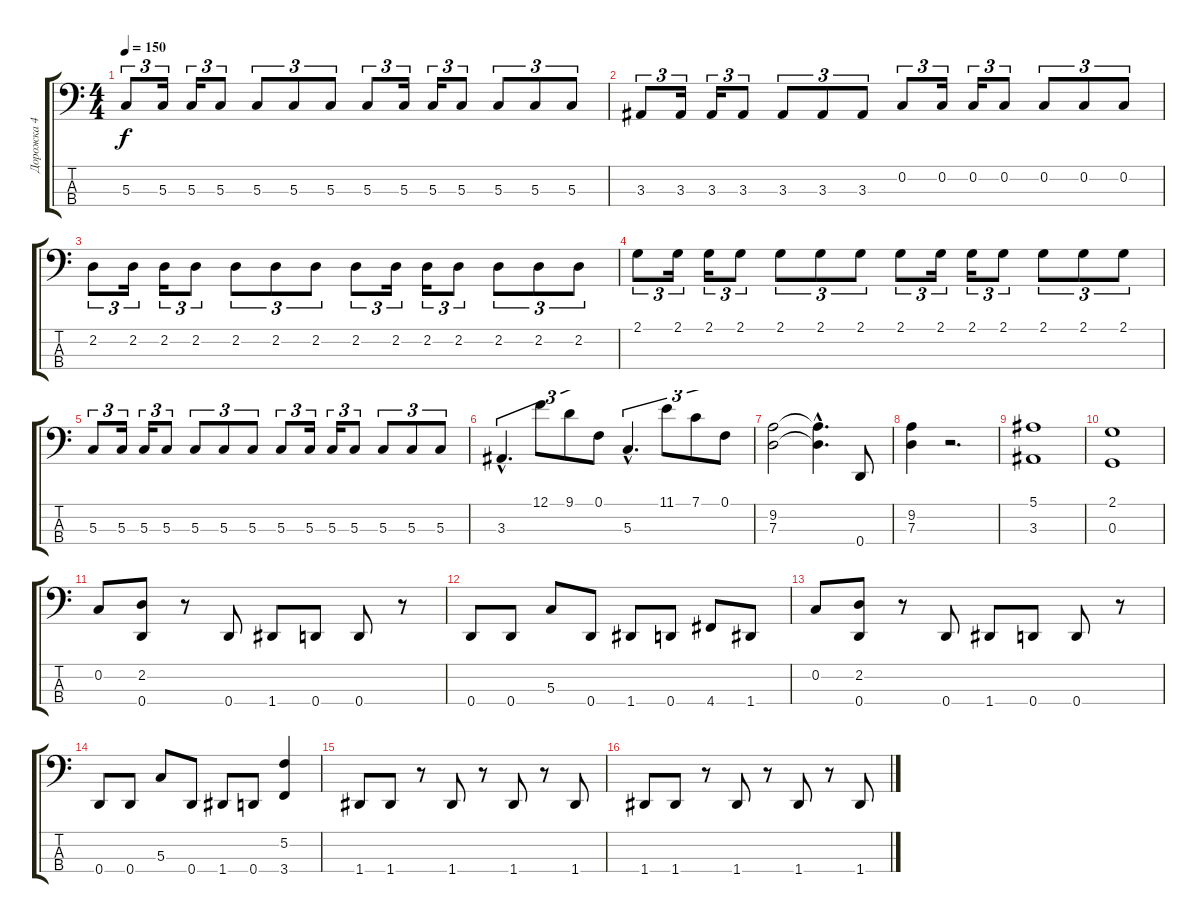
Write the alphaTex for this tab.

\track ("Дорожка 4" "Дорожка 4") {instrument slapbass1}
\staff {score tabs}
\tuning (F2 C2 G1 D1) {hide}
\ts (4 4)
\tempo 150
\clef f4
\ks c
5.3.8{tu (3 2) dy f} 5.3.16{tu (3 2)} 5.3.16{tu (3 2)} 5.3.8{tu (3 2)} 5.3.8{tu (3 2)} 5.3.8{tu (3 2)} 5.3.8{tu (3 2)} 5.3.8{tu (3 2)} 5.3.16{tu (3 2)} 5.3.16{tu (3 2)} 5.3.8{tu (3 2)} 5.3.8{tu (3 2)} 5.3.8{tu (3 2)} 5.3.8{tu (3 2)} |
3.3.8{tu (3 2)} 3.3.16{tu (3 2)} 3.3.16{tu (3 2)} 3.3.8{tu (3 2)} 3.3.8{tu (3 2)} 3.3.8{tu (3 2)} 3.3.8{tu (3 2)} 0.2.8{tu (3 2)} 0.2.16{tu (3 2)} 0.2.16{tu (3 2)} 0.2.8{tu (3 2)} 0.2.8{tu (3 2)} 0.2.8{tu (3 2)} 0.2.8{tu (3 2)} |
2.2.8{tu (3 2)} 2.2.16{tu (3 2)} 2.2.16{tu (3 2)} 2.2.8{tu (3 2)} 2.2.8{tu (3 2)} 2.2.8{tu (3 2)} 2.2.8{tu (3 2)} 2.2.8{tu (3 2)} 2.2.16{tu (3 2)} 2.2.16{tu (3 2)} 2.2.8{tu (3 2)} 2.2.8{tu (3 2)} 2.2.8{tu (3 2)} 2.2.8{tu (3 2)} |
2.1.8{tu (3 2)} 2.1.16{tu (3 2)} 2.1.16{tu (3 2)} 2.1.8{tu (3 2)} 2.1.8{tu (3 2)} 2.1.8{tu (3 2)} 2.1.8{tu (3 2)} 2.1.8{tu (3 2)} 2.1.16{tu (3 2)} 2.1.16{tu (3 2)} 2.1.8{tu (3 2)} 2.1.8{tu (3 2)} 2.1.8{tu (3 2)} 2.1.8{tu (3 2)} |
5.3.8{tu (3 2)} 5.3.16{tu (3 2)} 5.3.16{tu (3 2)} 5.3.8{tu (3 2)} 5.3.8{tu (3 2)} 5.3.8{tu (3 2)} 5.3.8{tu (3 2)} 5.3.8{tu (3 2)} 5.3.16{tu (3 2)} 5.3.16{tu (3 2)} 5.3.8{tu (3 2)} 5.3.8{tu (3 2)} 5.3.8{tu (3 2)} 5.3.8{tu (3 2)} |
3.3{hac}.4{d tu (3 2)} 12.1.8{tu (3 2)} 9.1.8{tu (3 2)} 0.1.8{tu (3 2)} 5.3{hac}.4{d tu (3 2)} 11.1.8{tu (3 2)} 7.1.8{tu (3 2)} 0.1.8{tu (3 2)} |
(9.2 7.3).2 (9.2{hac t} 7.3{hac t}).4{d} 0.4.8 |
(9.2 7.3).4 r.2{d} |
(5.1 3.3).1 |
(2.1 0.3).1 |
0.2.8 (2.2 0.4).8 r.8 0.4.8 1.4.8 0.4.8 0.4.8 r.8 |
0.4.8 0.4.8 5.3.8 0.4.8 1.4.8 0.4.8 4.4.8 1.4.8 |
0.2.8 (2.2 0.4).8 r.8 0.4.8 1.4.8 0.4.8 0.4.8 r.8 |
0.4.8 0.4.8 5.3.8 0.4.8 1.4.8 0.4.8 (5.2 3.4).4 |
1.4.8 1.4.8 r.8 1.4.8 r.8 1.4.8 r.8 1.4.8 |
1.4.8 1.4.8 r.8 1.4.8 r.8 1.4.8 r.8 1.4.8
